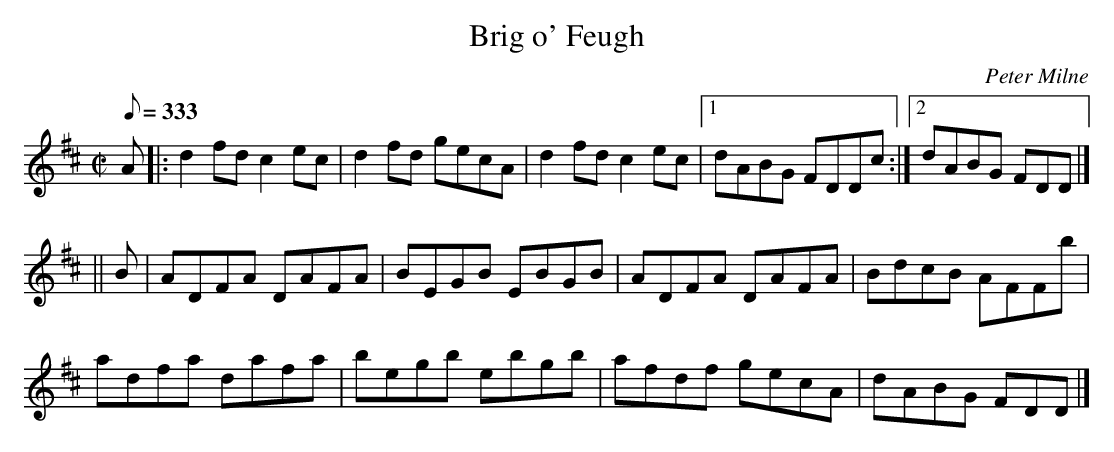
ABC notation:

X:1
T:Brig o' Feugh
C:Peter Milne
L:1/8
Q:333
M:C|
K:D
A|:d2 fd c2 ec|d2 fd gecA|d2 fd c2 ec|1dABG FDDc:|2dABG FDD|]
||B|ADFA DAFA|BEGB EBGB|ADFA DAFA|BdcB AFFb|
adfa dafa|begb ebgb|afdf gecA|dABG FDD|]
